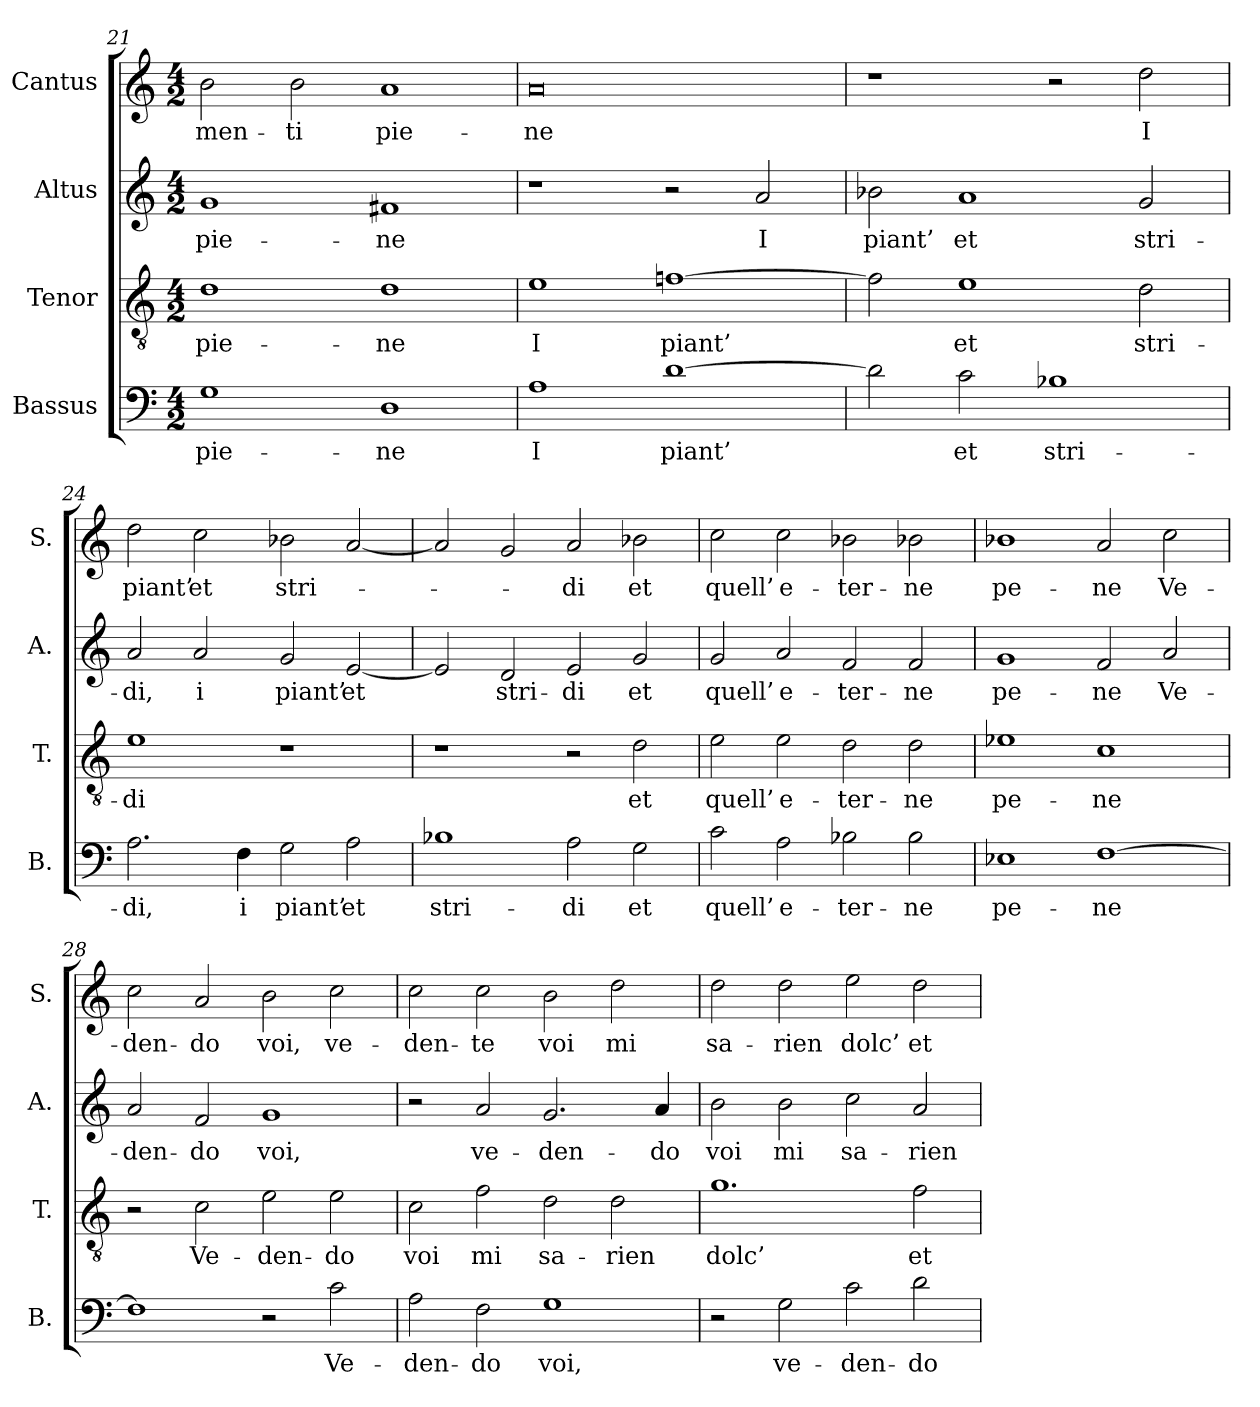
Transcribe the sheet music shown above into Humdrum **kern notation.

**kern	**text	**kern	**text	**kern	**text	**kern	**text
*part4	*part4	*part3	*part3	*part2	*part2	*part1	*part1
*staff4	*staff4	*staff3	*staff3	*staff2	*staff2	*staff1	*staff1
*I"Bassus	*	*I"Tenor	*	*I"Altus	*	*I"Cantus	*
*I'B.	*	*I'T.	*	*I'A.	*	*I'S.	*
!!LO:LB:g=z
*clefF4	*	*clefGv2	*	*clefG2	*	*clefG2	*
*	*	*ITrd7c12	*	*	*	*	*
*k[]	*	*k[]	*	*k[]	*	*k[]	*
*C:	*	*C:	*	*C:	*	*C:	*
*M4/2	*	*M4/2	*	*M4/2	*	*M4/2	*
=21	=21	=21	=21	=21	=21	=21	=21
1G/	pie-	1D\	pie-	1g/	pie-	2b\	-men-
.	.	.	.	.	.	2b\	-ti
1D/	-ne	1D\	-ne	1f#X/	-ne	1a/	pie-
=22	=22	=22	=22	=22	=22	=22	=22
1A\	I	1E\	I	1r	.	0a/	-ne
[1d\	piant’	[1Fn\	piant’	2r	.	.	.
.	.	.	.	2a/	I	.	.
=23	=23	=23	=23	=23	=23	=23	=23
2d\]	.	2F\]	.	2b-X\	piant’	1r	.
2c\	et	1E\	et	1a/	et	.	.
1B-X\	stri-	.	.	.	.	2r	.
.	.	2D\	stri-	2g/	stri-	2dd\	I
=24	=24	=24	=24	=24	=24	=24	=24
2.A\	-di,	1E\	-di	2a/	-di,	2dd\	piant’
.	.	.	.	2a/	i	2cc\	et
4F\	i	.	.	.	.	.	.
2G\	piant’	1r	.	2g/	piant’	2b-X\	stri-
2A\	et	.	.	[2e/	et	[2a/	.
=25	=25	=25	=25	=25	=25	=25	=25
1B-X\	stri-	1r	.	2e/]	.	2a/]	.
.	.	.	.	2d/	stri-	2g/	.
2A\	-di	2r	.	2e/	-di	2a/	-di
2G\	et	2D\	et	2g/	et	2b-X\	et
!!LO:PB:g=z
=26	=26	=26	=26	=26	=26	=26	=26
2c\	quell’	2E\	quell’	2g/	quell’	2cc\	quell’
2A\	e-	2E\	e-	2a/	e-	2cc\	e-
2B-X\	-ter-	2D\	-ter-	2f/	-ter-	2b-X\	-ter-
2B-\	-ne	2D\	-ne	2f/	-ne	2b-X\	-ne
=27	=27	=27	=27	=27	=27	=27	=27
1E-X\	pe-	1E-X\	pe-	1g/	pe-	1b-X\	pe-
[1F\	-ne	1C\	-ne	2f/	-ne	2a/	-ne
.	.	.	.	2a/	Ve-	2cc\	Ve-
=28	=28	=28	=28	=28	=28	=28	=28
1F\]	.	2r	.	2a/	-den-	2cc\	-den-
.	.	2C\	Ve-	2f/	-do	2a/	-do
2r	.	2E\	-den-	1g/	voi,	2b\	voi,
2c\	Ve-	2E\	-do	.	.	2cc\	ve-
=29	=29	=29	=29	=29	=29	=29	=29
2A\	-den-	2C\	voi	2r	.	2cc\	-den-
2F\	-do	2F\	mi	2a/	ve-	2cc\	-te
1G\	voi,	2D\	sa-	2.g/	-den-	2b\	voi
.	.	2D\	-rien	.	.	2dd\	mi
.	.	.	.	4a/	-do	.	.
!!LO:LB:g=z
=30	=30	=30	=30	=30	=30	=30	=30
2r	.	1.G\	dolc’	2b\	voi	2dd\	sa-
2G\	ve-	.	.	2b\	mi	2dd\	-rien
2c\	-den-	.	.	2cc\	sa-	2ee\	dolc’
2d\	-do	2F\	et	2a/	-rien	2dd\	et
=	=	=	=	=	=	=	=
*-	*-	*-	*-	*-	*-	*-	*-
